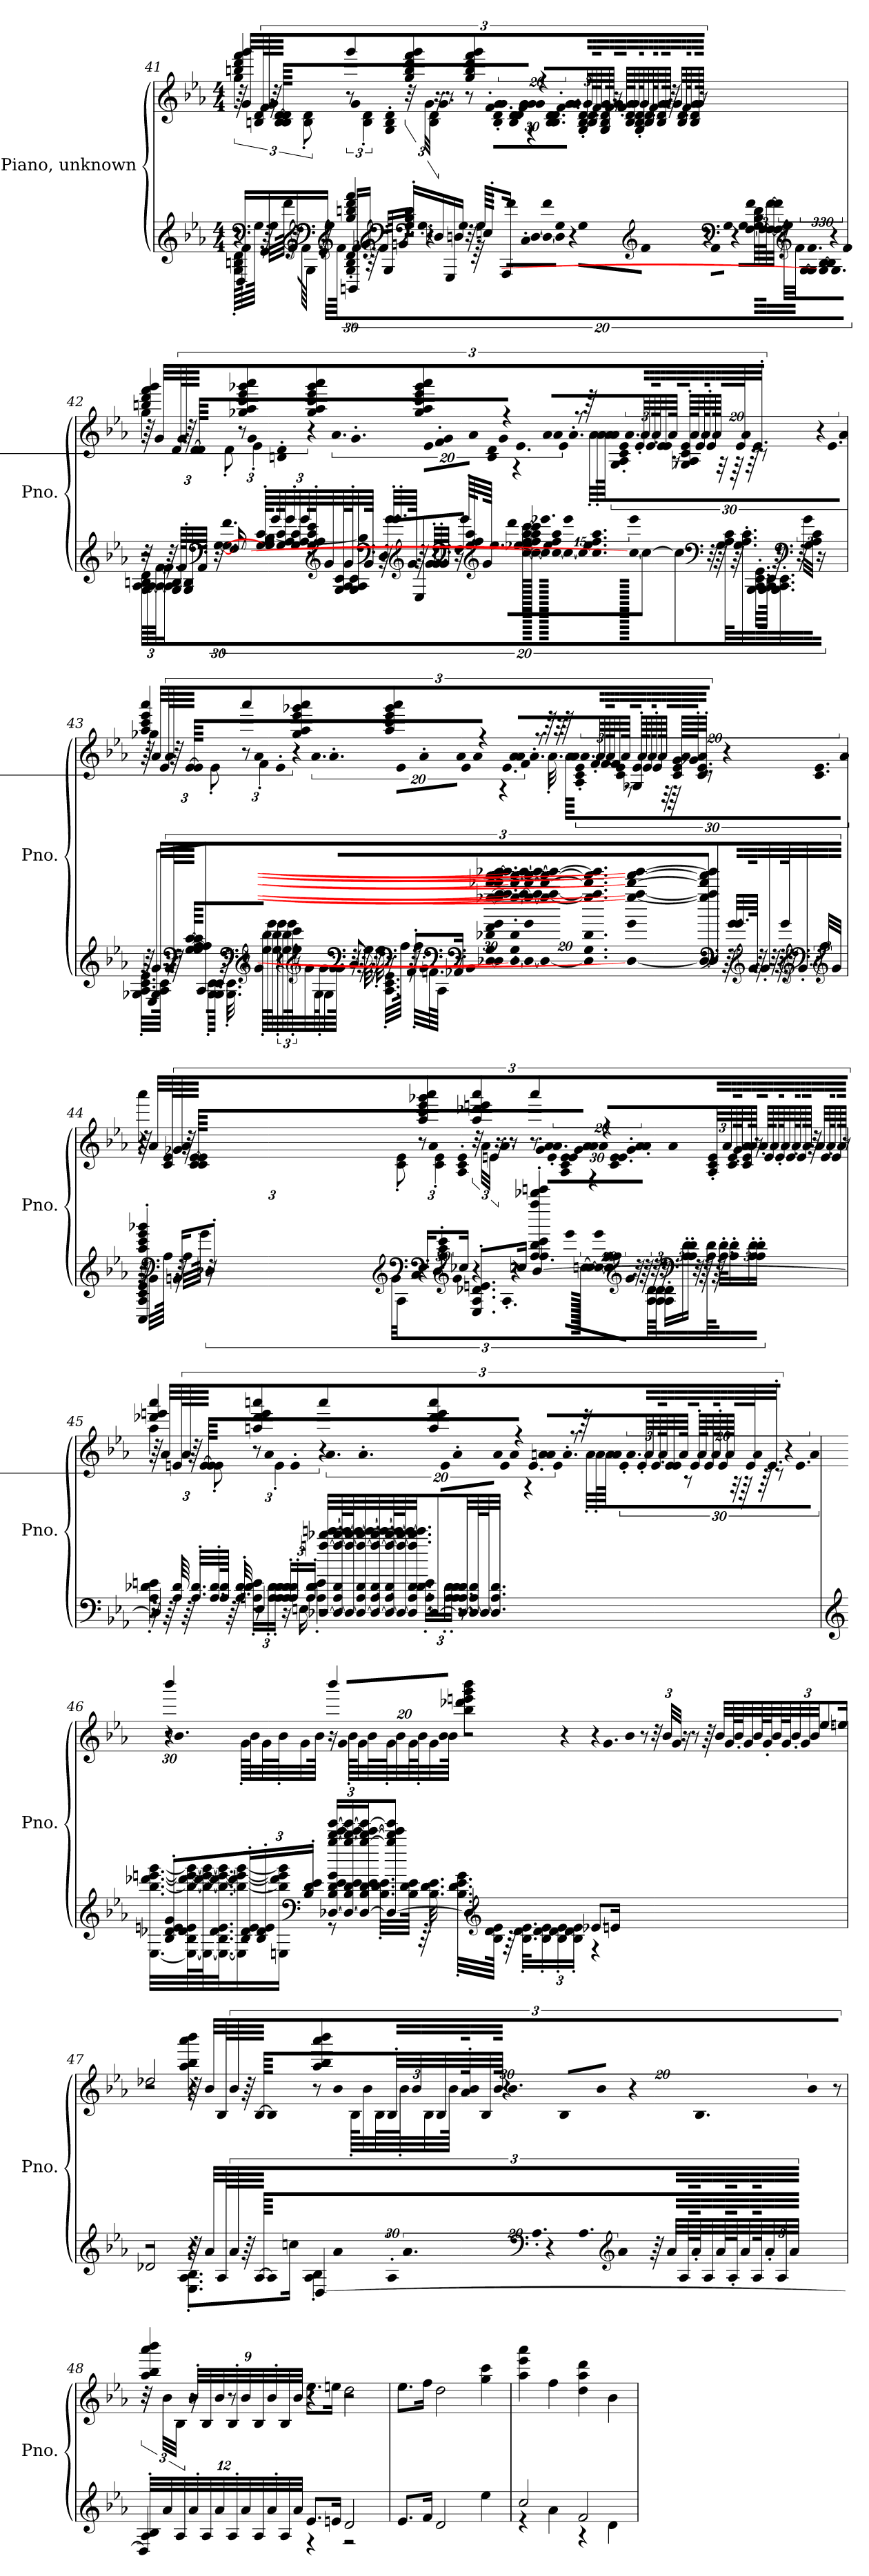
**kern	**kern
*part1	*part1
*staff2	*staff1
*I"Piano, unknown	*
*I'Pno.	*
!!LO:LB:g=z
*clefG2	*clefG2
*k[b-e-a-]	*k[b-e-a-]
*M4/4	*M4/4
=41	=41
*^	*^
*	*^	*	*^
4r	64G\' 64Bn\' 64d\'KLLL	16D/LL	4bbn/ 4ddd/ 4fff/ 4ggg/	6gg\	64r
.	32f\	.	.	.	32g/LLL
*clefF4	*	*	*	*	*
.	64G\JJJk	.	.	.	64Bn/ 64d/L
.	64r	16GG/	.	.	96f/ 96g/JJJJ
.	.	.	.	.	96r
.	32G\LLL	.	.	.	.
.	.	.	.	.	[96B/ [96d/LLLL
.	.	.	.	.	64B/] 64d/]
.	64f\JJJk	.	.	.	64g/
.	64r	16AA-/	.	.	64G/' 64B/' 64d/'J
*clefG2	*	*	*	*	*
.	32f\LLL	.	.	.	32.g'/
.	.	.	.	12B\' 12d\'	.
.	64G\JJJk	.	.	.	.
*clefF4	*	*	*	*	*
.	64r	16GG/JJ	.	.	64f/' 64g/'K
.	32G\LLL	.	.	.	32B/ 32d/
*clefG2	*	*	*	*	*
.	64f\L	.	.	.	64g/JJJk
!	!LO:N:vis=64	!	!	!	!
4gg/ 4bbn/ 4ddd/ 4fff/	960%17G\' 960%17B\' 960%17d\'	16BBn/LL	4ggg/	12r	64r
.	.	.	.	.	32g/LLL
!	!LO:N:vis=64.	!	!	!	!
.	640%17f\	.	.	.	.
.	1920ryy	.	.	.	.
*clefF4	*	*	*	*	*
!	!LO:N:vis=64.	!	!	!	!
.	640%17G'\JJJJ	.	.	.	.
.	.	.	.	.	64B/ 64d/K
.	.	16BB-X/JJ	.	.	32.f/' 32.g/'
!	!LO:N:vis=128	!	!	!	!
.	1920%17r	.	.	.	.
!	!LO:N:vis=64.	!	!	!	!
.	640%17G\	.	.	.	.
.	.	.	.	6B\' 6d\'	.
.	1920ryy	.	.	.	.
!	!LO:N:vis=64	!	!	!	!
.	960%17f\KKKL	.	.	.	.
.	.	.	.	.	64g/K
*	*	*	*	*	*Xbrackettup
.	8C'\	64r	.	.	48G/' 48B/' 48d/'
*clefG2	*	*	*	*	*
.	.	32f/LLL	.	.	.
.	.	.	.	.	48g/
.	.	.	.	.	48B/ 48d/
.	.	64G/JK	.	.	.
*clefF4	*	*	*	*	*
.	.	16BBn/JJ	.	.	64f/' 64g/'K
.	.	.	.	.	32G/ 32B/ 32d/
.	.	.	.	.	64f/ 64g/JJJk
*	*	*	*	*brackettup	*
2r	[64D\KLL	16G/' 16B/' 16d/'LL	4gg/ 4bb/ 4ddd/ 4fff/ 4ggg/	48r	16r
.	32D\_ 32f\	.	.	.	.
.	.	.	.	48g\LLL	.
.	.	.	.	48B\ 48d\JJJ	.
.	64D\] 64G\JJJk	.	.	.	.
.	64r	16D-X/	.	16r	64f/' 64g/'KLLL
.	32G\LLL	.	.	.	32B/ 32d/
*clefG2	*	*	*	*	*
.	64f\JJJk	.	.	.	64g/L
.	64r	16E-/	.	8r	64G/' 64B/' 64d/'J
.	32f\LLL	.	.	.	32g/
*clefF4	*	*	*	*	*
.	64G\JJJk	.	.	.	64B/ 64d/L
.	64r	16Dn/JJ	.	.	64f/' 64g/'J
.	32G\LLL	.	.	.	32B/ 32d/
.	64f\L	.	.	.	64g/JJJk
*	*Xbrackettup	*	*	*	*
.	[96F\ 96G\ 96B\ 96d\	32r	4gg/ 4bb/ 4ddd/ 4fff/ 4ggg/	8r	64r
.	96F\_	.	.	.	.
.	.	.	.	.	32g/LLL
.	96F\_ [96f\J	.	.	.	.
.	32F\] 32f\]JJJ	64r	.	.	.
.	.	64G/KKKL	.	.	64B/ 64d/L
*	*brackettup	*	*	*	*
.	48r	8En'/	.	.	64f/' 64g/'J
.	.	.	.	.	32B/ 32d/
.	48G\LLL	.	.	.	.
*clefG2	*	*	*	*	*
.	48f\	.	.	.	.
.	.	.	.	.	64g/JJJk
!	!LO:N:vis=64	!	!	!LO:N:vis=64	!
.	[960%17G\L	.	.	960%17B\' 960%17d\'LLLL	8r
!	!LO:N:vis=64.	!	!	!LO:N:vis=64.	!
.	640%17G\_ 640%17f\	.	.	640%17g\	.
.	1920ryy	.	.	1920ryy	.
!	!LO:N:vis=64	!	!	!LO:N:vis=64	!
.	960%17G\] [960%17B\	.	.	960%17d\	.
!	!LO:N:vis=256	!	!	!LO:N:vis=256	!
.	1920%17B\JJJJk]	16F/Jk	.	1920%17f\ 1920%17g\JJJJk	.
!	!LO:N:vis=128	!	!	!LO:N:vis=128	!
.	1920%17r	.	.	1920%17r	.
!	!LO:N:vis=64.	!	!	!LO:N:vis=64.	!
.	640%17G\	.	.	640%17B\ 640%17d\	.
.	1920ryy	.	.	1920ryy	.
!	!LO:N:vis=64	!	!	!LO:N:vis=64	!
.	960%17f\	.	.	960%17g\	.
!!LO:LB:g=z	!!	!!
=42	=42	=42	=42	=42	=42
*	*Xbrackettup	*	*	*	*
32r	96G\ [96A-\ 96Bn\ 96d\LLLL	2r	4bbn/ 4ddd/ 4fff/ 4ggg/	6gg\	64r
.	96A-\_	.	.	.	.
.	.	.	.	.	32g/LLL
.	96A-\_ [96f\JJ	.	.	.	.
64r	16.A-\] 16.f\]	.	.	.	.
64G/ 64B/LLLL	.	.	.	.	64d/L
64f'/J	.	.	.	.	96g/JJJJ
.	.	.	.	.	96r
32G/ 32B/	.	.	.	.	.
.	.	.	.	.	[96d/LLLL
.	.	.	.	.	64d/]
64f/JJJk	.	.	.	.	64g/
*clefF4	*	*	*	*	*
*	*brackettup	*	*	*	*
!	!LO:N:vis=64	!	!	!	!
16r	[960%17G\LL	.	.	.	64Bn/' 64d/'J
.	.	.	.	.	32.g'/
!	!LO:N:vis=64.	!	!	!	!
.	640%17G\_ 640%17f\	.	.	.	.
.	.	.	.	12d'\	.
.	1920ryy	.	.	.	.
!	!LO:N:vis=64	!	!	!	!
.	960%17G\] [960%17B\	.	.	.	.
!	!LO:N:vis=256	!	!	!	!
16F/	1920%17B\JJJJk]	.	.	.	64f/' 64g/'K
!	!LO:N:vis=128	!	!	!	!
.	1920%17r	.	.	.	.
.	.	.	.	.	32B/ 32d/
!	!LO:N:vis=64.	!	!	!	!
.	640%17G\	.	.	.	.
.	1920ryy	.	.	.	.
!	!LO:N:vis=64	!	!	!	!
.	960%17f\LLLL	.	.	.	.
.	.	.	.	.	64g/JJJk
8r	[960E-\ [960G-X\ [960A-\ [960c\ [960e-\	.	4gg-X/ 4aa-/ 4ccc/ 4eee-/ 4ggg-X/ 4aaa-/	12r	64r
.	60E-\_ 60G-\] 60A-\] 60c\] 60e-\]	.	.	.	.
.	.	.	.	.	32a-/LLL
!	!LO:N:vis=64.	!	!	!	!
.	640%17E-\_ 640%17g-X\	.	.	.	.
.	1920ryy	.	.	.	.
!	!LO:N:vis=64	!	!	!	!
.	960%17E-\_ 960%17G-\ 960%17A-\ 960%17c\	.	.	.	.
.	.	.	.	.	64e-/K
!	!LO:N:vis=256	!	!	!	!
.	1920%17E-\_ 1920%17g-\L	.	.	.	32.a-'/
!	!LO:N:vis=256	!	!	!	!
.	1920%17E-\J_	.	.	.	.
!	!LO:N:vis=64.	!	!	!	!
.	640%17E-\_ 640%17G-\ 640%17A-\ 640%17c\	.	.	.	.
.	.	.	.	6e-'\	.
.	1920ryy	.	.	.	.
!	!LO:N:vis=64	!	!	!	!
.	960%17E-\_ 960%17g-\JJJ	.	.	.	.
.	.	.	.	.	64a-/K
*	*	*	*	*	*Xbrackettup
64G-/' 64A-/' 64c/'KLLL	8E-\J_	.	.	.	48e-'/
32g-/	.	.	.	.	.
.	.	.	.	.	48a-/
.	.	.	.	.	48e-/
64G-/ 64A-/ 64c/K	.	.	.	.	.
*Xbrackettup	*	*	*	*	*
48g-'/	.	.	.	.	64a-'/K
.	.	.	.	.	32e-/
48G-/ 48A-/ 48c/	.	.	.	.	.
48g-/	.	.	.	.	.
.	.	.	.	.	64a-/JJJk
*	*	*	*	*brackettup	*
!	!	!	!	!LO:N:vis=64	!
64G-/' 64A-/' 64c/' 64e-/'K	8E-\]	8r	4gg-/ 4aa-/ 4ccc/ 4eee-/ 4ggg-/ 4aaa-/	960%17r	8r
*clefG2	*	*	*	*	*
32g-/	.	.	.	.	.
!	!	!	!	!LO:N:vis=64.	!
.	.	.	.	640%17a-\	.
.	.	.	.	1920ryy	.
!	!	!	!	!LO:N:vis=64	!
.	.	.	.	960%17e-\LLLL	.
64G-/ 64A-/ 64c/L	.	.	.	.	.
!	!	!	!	!LO:N:vis=256	!
64g-'/J	.	.	.	1920%17a-\JJJJk	.
!	!	!	!	!LO:N:vis=128	!
.	.	.	.	1920%17r	.
32G-/ 32A-/ 32c/	.	.	.	.	.
!	!	!	!	!LO:N:vis=64.	!
.	.	.	.	640%17e-\	.
.	.	.	.	1920ryy	.
!	!	!	!	!LO:N:vis=64	!
.	.	.	.	960%17a-\	.
64g-/JJJk	.	.	.	.	.
*clefF4	*	*	*	*	*
64r	32r	8D/L	.	8r	64G-X/' 64A-/' 64c/' 64e-/'KLLL
32.g-'/LLL	.	.	.	.	32a-/
.	64r	.	.	.	.
.	64G-\ 64A-\ 64c\	.	.	.	64e-/L
32.g-'/	64r	.	.	.	64a-'/J
.	32.G-\' 32.A-\' 32.c\'	.	.	.	32e-/
*clefG2	*	*	*	*	*
64g-/JJJk	.	.	.	.	64a-/JJJk
64r	32.G-\' 32.A-\' 32.c\' 32.e-\'LLL	8E-/	4gg-/ 4aa-/ 4ccc/ 4eee-/ 4ggg-/ 4aaa-/	64r	32r
32.g-'/LLL	.	.	.	32.a-'\LLL	.
.	.	.	.	.	64r
.	64G-\ 64A-\ 64c\JJJk	.	.	.	64e-/
32.g-'/	64r	.	.	32.a-'\	64r
.	32.G-\' 32.A-\' 32.c\'	.	.	.	32.e-'/
64g-/JJJk	.	.	.	64a-\L	.
*clefF4	*	*	*	*	*
*	*brackettup	*	*	*	*
!	!	!	!	!LO:N:vis=64	!
16r	48r	8F/J	.	960%17G-\' 960%17A-\' 960%17c\' 960%17e-\'	8r
!	!	!	!	!LO:N:vis=64.	!
.	.	.	.	640%17a-\	.
.	48g-\LLL	.	.	.	.
.	48G-\ 48A-\ 48c\JJJ	.	.	.	.
.	.	.	.	1920ryy	.
!	!	!	!	!LO:N:vis=64	!
.	.	.	.	960%17e-\	.
!	!	!	!	!LO:N:vis=256	!
64g-'/KLLL	16r	.	.	1920%17a-\JJJJk	.
!	!	!	!	!LO:N:vis=128	!
.	.	.	.	1920%17r	.
32G-/ 32A-/ 32c/	.	.	.	.	.
!	!	!	!	!LO:N:vis=64.	!
.	.	.	.	640%17e-\	.
.	.	.	.	1920ryy	.
!	!	!	!	!LO:N:vis=64	!
.	.	.	.	960%17a-\	.
*clefG2	*	*	*	*	*
64g-/JJJk	.	.	.	.	.
!!LO:LB:g=z	!!	!!
=43	=43	=43	=43	=43	=43
64r	32.G-X\' 32.A-\' 32.c\' 32.e-\'LLL	8E-/L	4aa-/ 4ccc/ 4eee-/ 4aaa-/	6gg-X\	64r
32.g-X'/LLL	.	.	.	.	32a-/LLL
.	64G-\ 64A-\ 64c\JJJk	.	.	.	64e-/L
96g-/JJJk	16r	.	.	.	96a-/JJJJ
96r	.	.	.	.	96r
*clefF4	*	*	*	*	*
[96G-/ [96A-/ [96c/LLLL	.	.	.	.	[96e-/LLLL
64G-/] 64A-/] 64c/]	.	.	.	.	64e-/]
*clefG2	*	*	*	*	*
64g-/JJJJ	.	.	.	.	64a-/
64r	32.G-\' 32.c\'LLL	8A-/J	.	.	64e-'/J
32.g-'/LLL	.	.	.	.	32.a-'/
.	.	.	.	12e-'\	.
.	64G-\ 64c\JJJk	.	.	.	.
32.g-'/	64r	.	.	.	64a-'/K
.	32.G-\' 32.c\'	.	.	.	32e-/
64g-/L	.	.	.	.	64a-/JJJk
*clefF4	*	*	*	*	*
*Xbrackettup	*	*	*	*	*
!LO:N:vis=64	!	!	!	!	!
[960%17D-X/ 960%17G-/ 960%17d-X/ 960%17f/ [960%17gg-X/ [960%17aa-/ [960%17ddd-X/ [960%17fff/ [960%17ggg-X/	8r	4r	4aaa-/	12r	64r
.	.	.	.	.	32a-/LLL
!LO:N:vis=64.	!	!	!	!	!
640%17D-/_ 640%17g-/ 640%17gg-/_ 640%17aa-/_ 640%17ddd-/_ 640%17fff/_ 640%17ggg-/_	.	.	.	.	.
1920ryy	.	.	.	.	.
!LO:N:vis=64	!	!	!	!	!
960%17D-/_ 960%17G-/ 960%17d-/ 960%17gg-/_ 960%17aa-/_ 960%17ddd-/_ 960%17fff/_ 960%17ggg-/_	.	.	.	.	.
.	.	.	.	.	64f/K
!LO:N:vis=256	!	!	!	!	!
1920%17D-/_ 1920%17g-/ 1920%17gg-/_ 1920%17aa-/_ 1920%17ddd-/_ 1920%17fff/_ 1920%17ggg-/_L	.	.	.	.	32.a-'/
!LO:N:vis=256	!	!	!	!	!
1920%17D-/_ 1920%17gg-/_ 1920%17aa-/_ 1920%17ddd-/_ 1920%17fff/_ 1920%17ggg-/_J	.	.	.	.	.
!LO:N:vis=64.	!	!	!	!	!
640%17D-/_ 640%17G-/ 640%17d-/ 640%17gg-/_ 640%17aa-/_ 640%17ddd-/_ 640%17fff/_ 640%17ggg-/_	.	.	.	.	.
.	.	.	.	6f'\	.
1920ryy	.	.	.	.	.
!LO:N:vis=64	!	!	!	!	!
960%17D-/_ 960%17g-/ 960%17gg-/_ 960%17aa-/_ 960%17ddd-/_ 960%17fff/_ 960%17ggg-/_JJJ	.	.	.	.	.
.	.	.	.	.	64a-/K
*	*	*	*	*	*Xbrackettup
8D-/_ 8gg-/] 8aa-/] 8ddd-/] 8fff/] 8ggg-/]J	64G-\' 64d-\'KLLL	.	.	.	48f'/
.	32g-\	.	.	.	.
.	.	.	.	.	48a-/
.	.	.	.	.	48f/
.	64G-\ 64d-\K	.	.	.	.
.	48g-'\	.	.	.	64a-'/K
.	.	.	.	.	32f/
.	48G-\ 48d-\	.	.	.	.
.	48g-\	.	.	.	.
.	.	.	.	.	64a-/JJJk
*	*	*	*	*brackettup	*
!	!	!	!	!LO:N:vis=64	!
8D-/]	64G-\' 64e-\'K	8r	4gg-/ 4aa-/ 4eee-/ 4ggg-X/ 4aaa-/	960%17r	8r
*clefG2	*	*	*	*	*
.	32g-\	.	.	.	.
!	!	!	!	!LO:N:vis=64.	!
.	.	.	.	640%17a-\	.
.	.	.	.	1920ryy	.
!	!	!	!	!LO:N:vis=64	!
.	.	.	.	960%17e-\LLLL	.
.	64G-\L	.	.	.	.
!	!	!	!	!LO:N:vis=256	!
.	64g-'\J	.	.	1920%17a-\JJJJk	.
!	!	!	!	!LO:N:vis=128	!
.	.	.	.	1920%17r	.
.	32G-\	.	.	.	.
!	!	!	!	!LO:N:vis=64.	!
.	.	.	.	640%17e-\	.
.	.	.	.	1920ryy	.
!	!	!	!	!LO:N:vis=64	!
.	.	.	.	960%17a-\	.
.	64g-\JJJk	.	.	.	.
*clefF4	*	*	*	*	*
64r	32r	8C/	.	8r	64G-X/' 64e-/'KLLL
32.g-'/LLL	.	.	.	.	32a-/
.	64r	.	.	.	.
.	64G-\	.	.	.	64e-/L
32.g-'/	64r	.	.	.	64a-'/J
.	32.G-'\	.	.	.	32e-/
*clefG2	*	*	*	*	*
64g-/JJJk	.	.	.	.	64a-/JJJk
64r	32.A-\' 32.c\' 32.e-\'LLL	16r	4aa-/ 4ccc/ 4eee-/ 4ggg-/ 4aaa-/	64r	32r
32.g-'/	.	.	.	32.a-'\	.
.	.	.	.	.	64r
*clefF4	*	*	*	*	*
.	64A-\JJJk	.	.	.	64c/ 64e-/LLLL
32r	64r	8AA-'/L	.	32r	64g-X/' 64a-/'J
.	32.A-'\LLL	.	.	.	32.c/' 32.e-/'JJJ
64r	.	.	.	64r	.
64g-/	.	.	.	64a-\LLLL	.
!	!	!	!	!LO:N:vis=64	!
64r	32.AAn\	.	.	960%17A-\' 960%17c\' 960%17e-\'	8r
*clefG2	*	*	*	*	*
32.g-'/	.	.	.	.	.
!	!	!	!	!LO:N:vis=64.	!
.	.	.	.	640%17a-\	.
.	.	.	.	1920ryy	.
!	!	!	!	!LO:N:vis=64	!
.	.	.	.	960%17c\ 960%17e-\	.
.	64A-\JJJk	.	.	.	.
*clefF4	*	*	*	*	*
*brackettup	*	*	*	*	*
!	!	!	!	!LO:N:vis=256	!
48r	16r	16AA-X/Jk	.	1920%17g-\ 1920%17a-\JJJJk	.
!	!	!	!	!LO:N:vis=128	!
.	.	.	.	1920%17r	.
!	!	!	!	!LO:N:vis=64.	!
.	.	.	.	640%17c\ 640%17e-\	.
48A-/LLL	.	.	.	.	.
*clefG2	*	*	*	*	*
48g-/JJJ	.	.	.	.	.
.	.	.	.	1920ryy	.
!	!	!	!	!LO:N:vis=64	!
.	.	.	.	960%17a-\	.
!!LO:PB:g=z	!!	!!
=44	=44	=44	=44	=44	=44
4C/' 4A-/' 4c/' 4e-/' 4aa-/' 4ccc/' 4eee-/' 4ggg-X/'	64r	16r	4r	6aaa-\	64r
.	32g-X\LLL	.	.	.	32a-/LLL
*clefF4	*	*	*	*	*
.	64A-\JJJk	.	.	.	64c/ 64e-/L
.	64r	16BBn/KL	.	.	96g-X/ 96a-/JJJJ
.	.	.	.	.	96r
.	32A-\LLL	.	.	.	.
.	.	.	.	.	[96c/ [96e-/LLLL
.	.	.	.	.	64c/] 64e-/]
.	64g-\JJJk	.	.	.	64a-/
.	48r	8D-X'/J	.	.	64A-/' 64c/' 64e-/'J
.	.	.	.	.	32.a-'/
*clefG2	*	*	*	*	*
.	48g-\LLL	.	.	.	.
.	48A-\J	.	.	12c\' 12e-\'	.
*clefF4	*	*	*	*	*
.	16C\	.	.	.	64g-/' 64a-/'K
.	.	.	.	.	32A-/ 32c/ 32e-/
.	.	.	.	.	64g-/ 64a-/JJJk
!	!LO:N:vis=64	!	!	!	!
16E-/KL	960%17A-\' 960%17c\' 960%17e-\'LL	4r	4aa-/ 4ccc/ 4eee-/ 4ggg-X/ 4aaa-/	12r	64r
.	.	.	.	.	32a-/LLL
*clefG2	*	*	*	*	*
!	!LO:N:vis=64.	!	!	!	!
.	640%17g-\	.	.	.	.
.	1920ryy	.	.	.	.
!	!LO:N:vis=64.	!	!	!	!
.	640%17A-'\JJJJ	.	.	.	.
.	.	.	.	.	64c/ 64e-/K
*clefF4	*	*	*	*	*
8D-'/	.	.	.	.	32.g-/' 32.a-/'
!	!LO:N:vis=128	!	!	!	!
.	1920%17r	.	.	.	.
!	!LO:N:vis=64.	!	!	!	!
.	640%17A-\	.	.	.	.
.	.	.	.	6c\' 6e-\'	.
.	1920ryy	.	.	.	.
!	!LO:N:vis=64	!	!	!	!
.	960%17g-\KLLL	.	.	.	.
.	.	.	.	.	64a-/K
*	*	*	*	*	*Xbrackettup
.	[960En\	.	.	.	48A-/' 48c/' 48e-/'
.	960%19E\_	.	.	.	.
.	48E\_ 48g-\J	.	.	.	48a-/
.	24E\] 24A-\	.	.	.	48c/ 48e-/
16E-X/Jk	.	.	.	.	64g-/' 64a-/'K
.	.	.	.	.	32c/ 32e-/
.	48A-\L	.	.	.	.
*clefG2	*	*	*	*	*
.	48g-\JJJ	.	.	.	.
.	.	.	.	.	64a-/JJJk
*	*	*	*	*brackettup	*
8.E-/' 8.A-/' 8.d-X/' 8.en/'L	32r	4r	4aa-/ 4ddd-X/ 4eeen/ 4aaa-/	48r	16r
.	.	.	.	48a-\LLL	.
.	64r	.	.	.	.
.	.	.	.	48en\JJJ	.
.	64A-\ 64d-\	.	.	.	.
.	48r	.	.	16r	64a-'/KLLL
.	.	.	.	.	32e/
.	48A-\ 48d-\	.	.	.	.
.	48r	.	.	.	.
.	.	.	.	.	64a-/L
*	*Xbrackettup	*	*	*	*
.	24A-\' 24d-\'LL	.	.	8r	64e'/J
.	.	.	.	.	32a-/
*clefF4	*	*	*	*	*
.	24A-\' 24d-\'	.	.	.	.
.	.	.	.	.	64e/L
16En/Jk	.	.	.	.	64a-'/J
.	.	.	.	.	32e/
.	24A-\' 24d-\'JJ	.	.	.	.
.	.	.	.	.	64a-/JJJk
4A-/' 4d-/' 4e/' 4aa-/' 4ddd-X/' 4eeen/'	32r	[4D-/	4aaa-/	8r	64r
.	.	.	.	.	32a-/LLL
.	64r	.	.	.	.
.	64A-\ 64d-\	.	.	.	64e/L
.	64r	.	.	.	64a-'/J
.	32.A-\' 32.d-\'KLL	.	.	.	32e/
.	.	.	.	.	64a-/JJJk
!	!	!	!	!LO:N:vis=64	!
.	24A-\' 24d-\'	.	.	960%17e'\LLLL	8r
!	!	!	!	!LO:N:vis=64.	!
.	.	.	.	640%17a-\	.
.	24A-\' 24d-\'	.	.	.	.
.	.	.	.	1920ryy	.
!	!	!	!	!LO:N:vis=64	!
.	.	.	.	960%17e\	.
!	!	!	!	!LO:N:vis=256	!
.	.	.	.	1920%17a-\JJJJk	.
!	!	!	!	!LO:N:vis=128	!
.	.	.	.	1920%17r	.
!	!	!	!	!LO:N:vis=64.	!
.	.	.	.	640%17e\	.
.	24A-\' 24d-\'JJ	.	.	.	.
.	.	.	.	1920ryy	.
!	!	!	!	!LO:N:vis=64	!
.	.	.	.	960%17a-\	.
!!LO:LB:g=z	!!	!!
=45	=45	=45	=45	=45	=45
32r	4A-\' 4d-X\' 4en\'	4D-/]	4ddd-X/ 4eeen/ 4aaa-/	6aa-\	64r
.	.	.	.	.	32a-/LLL
64r	.	.	.	.	.
64A-/ 64d-/	.	.	.	.	64en/L
64r	.	.	.	.	96a-/JJJJ
.	.	.	.	.	96r
32.A-/' 32.d-/'LLL	.	.	.	.	.
.	.	.	.	.	[96e/LLLL
.	.	.	.	.	64e/]
.	.	.	.	.	64a-/
32.A-/' 32.d-/'	.	.	.	.	64e'/J
.	.	.	.	.	32.a-'/
.	.	.	.	12e'\	.
64A-/ 64d-/JJJk	.	.	.	.	.
64r	.	.	.	.	64a-'/K
32.A-/' 32.d-/'	.	.	.	.	32e/
.	.	.	.	.	64a-/JJJk
8r	24An\' 24d-\' 24e\'LL	4E-/	4aan/ 4ddd-/ 4eee/ 4aaan/	12r	64r
.	.	.	.	.	32an/LLL
.	24A\' 24d-\'	.	.	.	.
.	.	.	.	.	64e/K
.	.	.	.	.	32.a'/
.	24A\' 24d-\'JJ	.	.	6e'\	.
.	.	.	.	.	64a/K
*	*	*	*	*	*Xbrackettup
24A/' 24d-/'LL	16r	.	.	.	48e'/
.	.	.	.	.	48a/
24A/' 24d-/'	.	.	.	.	48e/
.	16En\	.	.	.	64a'/K
.	.	.	.	.	32e/
24A/' 24d-/'JJ	.	.	.	.	.
.	.	.	.	.	64a/JJJk
*	*	*	*	*brackettup	*
!	!	!	!	!LO:N:vis=64	!
[32.D-X/ [32.aan/ [32.ddd-X/ [32.eeen/LLL	4A\' 4d-\' 4e\'	2r	4aaa/	960%17r	8r
!	!	!	!	!LO:N:vis=64.	!
.	.	.	.	640%17a\	.
.	.	.	.	1920ryy	.
!	!	!	!	!LO:N:vis=64	!
.	.	.	.	960%17e\LLLL	.
64D-/_ 64A/ 64d-/ 64aa/_ 64ddd-/_ 64eee/_L	.	.	.	.	.
!	!	!	!	!LO:N:vis=256	!
64D-/_ 64aa/_ 64ddd-/_ 64eee/_J	.	.	.	1920%17a\JJJJk	.
!	!	!	!	!LO:N:vis=128	!
.	.	.	.	1920%17r	.
32.D-/_ 32.A/ 32.d-/ 32.aa/_ 32.ddd-/_ 32.eee/_	.	.	.	.	.
!	!	!	!	!LO:N:vis=64.	!
.	.	.	.	640%17e\	.
.	.	.	.	1920ryy	.
!	!	!	!	!LO:N:vis=64	!
.	.	.	.	960%17a\	.
32.D-/_ 32.A/ 32.d-/ 32.aa/_ 32.ddd-/_ 32.eee/_	.	.	.	8r	64e'/KLLL
.	.	.	.	.	32a/
64D-/_ 64A/ 64d-/ 64aa/_ 64ddd-/_ 64eee/_L	.	.	.	.	64e/L
64D-/_ 64aa/_ 64ddd-/_ 64eee/_J	.	.	.	.	64a'/J
32.D-/_ 32.A/ 32.d-/ 32.aa/] 32.ddd-/] 32.eee/]JJ	.	.	.	.	32e/
.	.	.	.	.	64a/JJJk
8D-/_	24A\' 24d-\' 24e\'LL	.	4aa/ 4ddd-/ 4eee/ 4aaa/	64r	32r
.	.	.	.	32.a'\LLL	.
.	.	.	.	.	64r
.	24A\' 24d-\'	.	.	.	.
.	.	.	.	.	64e/
.	.	.	.	32.a'\	64r
.	.	.	.	.	32.e'/
.	24A\' 24d-\'JJ	.	.	.	.
.	.	.	.	64a\L	.
!	!	!	!	!LO:N:vis=64	!
32.D-/_ 32.A/ 32.d-/LL	8r	.	.	960%17e'\	8r
!	!	!	!	!LO:N:vis=64.	!
.	.	.	.	640%17a\	.
.	.	.	.	1920ryy	.
!	!	!	!	!LO:N:vis=64	!
.	.	.	.	960%17e\	.
64D-/_ 64A/ 64d-/L	.	.	.	.	.
!	!	!	!	!LO:N:vis=256	!
64D-/J_	.	.	.	1920%17a\JJJJk	.
!	!	!	!	!LO:N:vis=128	!
.	.	.	.	1920%17r	.
32.D-/] 32.A/ 32.d-/JJJ	.	.	.	.	.
!	!	!	!	!LO:N:vis=64.	!
.	.	.	.	640%17e\	.
.	.	.	.	1920ryy	.
!	!	!	!	!LO:N:vis=64	!
.	.	.	.	960%17a\	.
*v	*v	*v	*	*	*
!!LO:LB:g=z	!!	!!
=46	=46	=46	=46
*clefG2	*	*	*
*^	*	*	*
!	!	!	!	!LO:N:vis=64
8B-/' 8d-X/' 8en/' 8g/'L	[32.E-\ [32.bb-\ [32.ddd-X\ [32.eeen\ [32.ggg\LLL	4bbb-/	8r	960%17r
!	!	!	!	!LO:N:vis=64.
.	.	.	.	640%17b-/
.	.	.	.	1920ryy
!	!	!	!	!LO:N:vis=64
.	.	.	.	960%17g/LLLL
.	64E-\_ 64B-\ 64d-\ 64e\ 64bb-\_ 64ddd-\_ 64eee\_ 64ggg\_L	.	.	.
!	!	!	!	!LO:N:vis=256
.	64E-\_ 64bb-\_ 64ddd-\_ 64eee\_ 64ggg\_J	.	.	1920%17b-/JJJJk
!	!	!	!	!LO:N:vis=128
.	.	.	.	1920%17r
.	32.E-\_ 32.B-\ 32.d-\ 32.e\ 32.bb-\_ 32.ddd-\_ 32.eee\_ 32.ggg\_J	.	.	.
!	!	!	!	!LO:N:vis=64.
.	.	.	.	640%17g/
.	.	.	.	1920ryy
!	!	!	!	!LO:N:vis=64
.	.	.	.	960%17b-/
24B-/' 24d-/' 24e/'L	16E-\] 16bb-\_ 16ddd-\_ 16eee\_ 16ggg\_	.	64g'\KLLL	8r
.	.	.	32b-\	.
24B-/' 24d-/' 24e/'	.	.	.	.
.	.	.	64g\L	.
.	16En\ 16bb-\] 16ddd-\] 16eee\] 16ggg\]JJ	.	64b-'\J	.
.	.	.	32g\	.
*clefF4	*	*	*	*
24B-/' 24d-/' 24e/'JJ	.	.	.	.
.	.	.	64b-\JJJk	.
[24D-X/ 24B-/ 24d-/ 24e/ 24g/ [24bb-/ [24ddd-/ [24eee/ [24ggg/LL	8r	4bbb-/	16r	48r
.	.	.	.	48b-/LLL
24D-/_ 24B-/ 24d-/ 24e/ 24bb-/_ 24ddd-/_ 24eee/_ 24ggg/_	.	.	.	48g/JJJ
.	.	.	64b-'\KLLL	16r
.	.	.	32g\	.
24D-/_ 24B-/ 24d-/ 24e/ 24bb-/_ 24ddd-/_ 24eee/_ 24ggg/_J	.	.	.	.
.	.	.	64b-\L	.
8D-/_ 8bb-/] 8ddd-/] 8eee/] 8ggg/]J	32.B-\' 32.d-\' 32.e\'LLL	.	64g'\J	8r
.	.	.	32b-\	.
.	64B-\ 64d-\ 64e\JJJk	.	64g\L	.
.	64r	.	64b-'\J	.
.	32.B-\' 32.d-\' 32.e\'	.	32g\	.
.	.	.	64b-\JJJk	.
4D-/]	32.B-\' 32.d-\' 32.e\' 32.g\'LLL	2r	4bb-\ 4ddd-X\ 4eeen\ 4ggg\ 4bbb-\	64r
.	.	.	.	32b-/LLL
*clefG2	*	*	*	*
.	64B-\ 64d-\ 64e\JJJk	.	.	64g/L
.	64r	.	.	64b-'/J
.	32.B-\' 32.d-\' 32.e\'KLL	.	.	32g/
.	.	.	.	64b-/L
.	24B-\' 24d-\' 24e\'	.	.	64g'/J
.	.	.	.	32b-/
.	24B-\' 24d-\' 24e\'	.	.	.
.	.	.	.	64g/K
*	*	*	*	*Xbrackettup
.	.	.	.	48b-'/
.	24B-\' 24d-\' 24e\'JJ	.	.	48g/
.	.	.	.	48b-/JJ
8.e-X/L	4r	.	4r	8.ee-/
16en/Jk	.	.	.	16een/Jk
!!LO:LB:g=z	!!	!!
=47	=47	=47	=47	=47
*	*^	*	*	*
2d-X/	2r	2r	2r	2r	2dd-X/
64r	8.E-\' 8.A-\' 8.B-\'L	4r	4r	4aa-\ 4bb-\ 4aaa-\ 4bbb-\	64r
32a-/LLL	.	.	.	.	32b-/LLL
64A-/L	.	.	.	.	64B-/L
*brackettup	*	*	*	*	*brackettup
96a-/JJJJ	.	.	.	.	96b-/JJJJ
96r	.	.	.	.	96r
[96A-/LLLL	.	.	.	.	[96B-/LLLL
64A-/]	.	.	.	.	64B-/]
64a-/	.	.	.	.	64b-/J
!LO:N:vis=64	!	!	!	!	!
*	*	*	*	*	*Xbrackettup
960%17A-'/	.	.	.	.	48B-'/
!LO:N:vis=64.	!	!	!	!	!
640%17a-/	.	.	.	.	.
.	.	.	.	.	48b-/
.	.	.	.	.	48B-/
1920ryy	.	.	.	.	.
*clefF4	*	*	*	*	*
!LO:N:vis=64.	!	!	!	!	!
640%17A-'/JJJJ	.	.	.	.	.
.	16En\Jk	.	.	.	64a-/' 64b-/'K
!LO:N:vis=128	!	!	!	!	!
1920%17r	.	.	.	.	.
.	.	.	.	.	32B-/
!LO:N:vis=64.	!	!	!	!	!
640%17A-/	.	.	.	.	.
1920ryy	.	.	.	.	.
*clefG2	*	*	*	*	*
!LO:N:vis=64	!	!	!	!	!
960%17a-/	.	.	.	.	.
.	.	.	.	.	64b-/JJJk
*	*	*	*	*	*brackettup
!	!	!	!	!	!LO:N:vis=64
64r	4A-\' 4B-\'	[4D/	4aa-/ 4bb-/ 4aaa-/ 4bbb-/	8r	960%17r
32a-/LLL	.	.	.	.	.
!	!	!	!	!	!LO:N:vis=64.
.	.	.	.	.	640%17b-/
.	.	.	.	.	1920ryy
!	!	!	!	!	!LO:N:vis=64
.	.	.	.	.	960%17B-/LLLL
64A-/L	.	.	.	.	.
!	!	!	!	!	!LO:N:vis=256
64a-'/J	.	.	.	.	1920%17b-/JJJJk
!	!	!	!	!	!LO:N:vis=128
.	.	.	.	.	1920%17r
32A-/	.	.	.	.	.
!	!	!	!	!	!LO:N:vis=64.
.	.	.	.	.	640%17B-/
.	.	.	.	.	1920ryy
!	!	!	!	!	!LO:N:vis=64
.	.	.	.	.	960%17b-/
64a-/L	.	.	.	.	.
64A-'/J	.	.	.	64B-'\KLLL	8r
32a-/	.	.	.	32b-\	.
64A-/K	.	.	.	64B-\L	.
*Xbrackettup	*	*	*	*	*
48a-'/	.	.	.	64b-'\J	.
.	.	.	.	32B-\	.
48A-/	.	.	.	.	.
48a-/JJJ	.	.	.	.	.
.	.	.	.	64b-\JJJk	.
*	*v	*v	*	*	*
!!LO:LB:g=z	!!	!!
=48	=48	=48	=48	=48
48A-/' 48B-/'LLL	4D/]	4aa-/ 4bb-/ 4aaa-/ 4bbb-/	48r	16r
48a-/	.	.	48b-\LLL	.
48A-/	.	.	48B-\JJJ	.
*	*	*	*	*Xbrackettup
48a-'/	.	.	16r	48b-'/LLL
48A-/	.	.	.	48B-/
48a-/	.	.	.	48b-/
48A-'/	.	.	8r	48B-'/
48a-/	.	.	.	48b-/
48A-/	.	.	.	48B-/
48a-'/	.	.	.	48b-'/
48A-/	.	.	.	48B-/
48a-/JJJ	.	.	.	48b-/JJJ
8.e-/L	4r	4r	8.ee-\L	4r
16en/Jk	.	.	16een\Jk	.
2d/	2r	2r	2dd\	2r
*v	*v	*	*	*
*	*v	*v	*v
=49	=49
8.e-/L	8.ee-\L
16f/Jk	16ff\Jk
2d/	2dd\
4ee-\	4gg\ 4ccc\
=50	=50
*^	*
2cc/	4r	4aa-\ 4eee-\ 4aaa-\
.	4a-\	4ff\
2f/	4r	4dd\ 4aa-\ 4ddd\
.	4d\	4b-\
*v	*v	*
=	=
*-	*-
